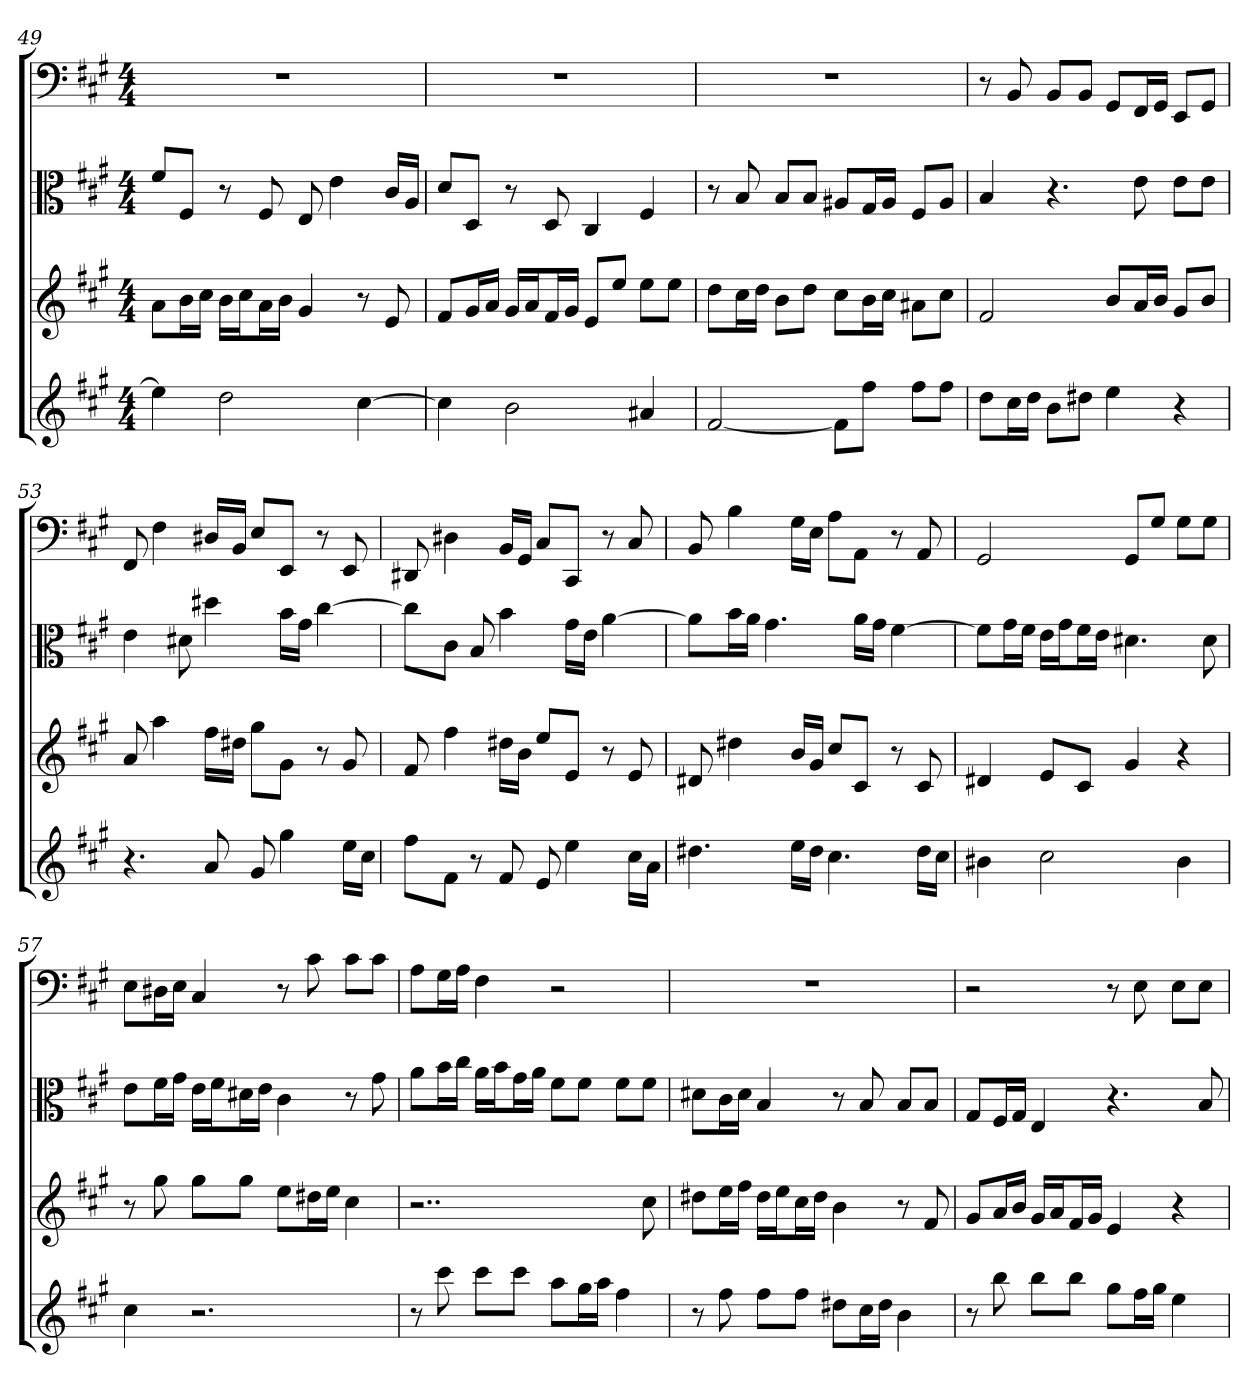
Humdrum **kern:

**kern	**kern	**kern	**kern
*part4	*part3	*part2	*part1
*staff4	*staff3	*staff2	*staff1
*	*	*clefC3	*clefF4
*k[f#c#g#]	*k[f#c#g#]	*k[f#c#g#]	*k[f#c#g#]
*A:	*A:	*A:	*A:
*M4/4	*M4/4	*M4/4	*M4/4
=49	=49	=49	=49
4ee]	8aL	8f#/L	1r
.	16bL	8F#/J	.
.	16cc#JJ	.	.
2dd	16bLL	8r	.
.	16cc#J	.	.
.	16aL	8F#	.
.	16bJJ	.	.
.	4g#	8E	.
.	.	4e	.
[4cc#	8r	.	.
.	8e	16c#/LL	.
.	.	16A/JJ	.
=50	=50	=50	=50
4cc#]	8f#L	8d/L	1r
.	16g#L	8D/J	.
.	16aJJ	.	.
2b	16g#LL	8r	.
.	16aJ	.	.
.	16f#L	8D	.
.	16g#JJ	.	.
.	8eL	4C#	.
.	8eeJ	.	.
4a#X	8eeL	4F#	.
.	8eeJ	.	.
=51	=51	=51	=51
[2f#	8ddL	8r	1r
.	16cc#L	8B	.
.	16ddJJ	.	.
.	8bL	8B/L	.
.	8ddJ	8B/J	.
8f#L]	8cc#L	8A#X/L	.
8ff#J	16bL	16G#/L	.
.	16cc#JJ	16A#/JJ	.
8ff#L	8a#XL	8F#/L	.
8ff#J	8cc#J	8A#/J	.
=52	=52	=52	=52
8ddL	2f#	4B	8r
16cc#L	.	.	8BB
16ddJJ	.	.	.
8bL	.	4.r	8BB/L
8dd#XJ	.	.	8BB/J
4ee	8bL	.	8GG#/L
.	16aL	8e	16FF#/L
.	16bJJ	.	16GG#/JJ
4r	8g#L	8e\L	8EE/L
.	8bJ	8e\J	8GG#/J
=53	=53	=53	=53
4.r	8a	4e	8FF#
.	4aa	.	4F#
.	.	8d#X	.
8a	16ff#LL	4dd#X	16D#X/LL
.	16dd#XJJ	.	16BB/JJ
8g#	8gg#L	.	8E/L
4gg#	8g#J	16b\LL	8EE/J
.	.	16g#\JJ	.
.	8r	[4cc#	8r
16eeLL	8g#	.	8EE
16cc#JJ	.	.	.
=54	=54	=54	=54
8ff#L	8f#	8cc#\L]	8DD#X
8f#J	4ff#	8c#\J	4D#X
8r	.	8B	.
8f#	16dd#XLL	4b	16BB/LL
.	16bJJ	.	16GG#/JJ
8e	8eeL	.	8C#/L
4ee	8eJ	16g#\LL	8CC#/J
.	.	16e\JJ	.
.	8r	[4a	8r
16cc#LL	8e	.	8C#
16aJJ	.	.	.
=55	=55	=55	=55
4.dd#X	8d#X	8a\L]	8BB
.	4dd#X	16b\L	4B
.	.	16a\JJ	.
.	.	4.g#	.
16eeLL	16bLL	.	16G#\LL
16dd#JJ	16g#JJ	.	16E\JJ
4.cc#	8cc#L	.	8A\L
.	8c#J	16a\LL	8AA\J
.	.	16g#\JJ	.
.	8r	[4f#	8r
16dd#LL	8c#	.	8AA
16cc#JJ	.	.	.
=56	=56	=56	=56
4b#X	4d#X	8f#\L]	2GG#
.	.	16g#\L	.
.	.	16f#\JJ	.
2cc#	8eL	16e\LL	.
.	.	16g#\J	.
.	8c#J	16f#\L	.
.	.	16e\JJ	.
.	4g#	4.d#X	8GG#/L
.	.	.	8G#/J
4b#	4r	.	8G#\L
.	.	8d#	8G#\J
=57	=57	=57	=57
4cc#	8r	8e\L	8E\L
.	8gg#	16f#\L	16D#X\L
.	.	16g#\JJ	16E\JJ
2.r	8gg#L	16e\LL	4C#
.	.	16f#\J	.
.	8gg#J	16d#X\L	.
.	.	16e\JJ	.
.	8eeL	4c#	8r
.	16dd#XL	.	8c#
.	16eeJJ	.	.
.	4cc#	8r	8c#\L
.	.	8g#	8c#\J
=58	=58	=58	=58
8r	2..r	8a\L	8A\L
8ccc#	.	16b\L	16G#\L
.	.	16cc#\JJ	16A\JJ
8ccc#L	.	16a\LL	4F#
.	.	16b\J	.
8ccc#J	.	16g#\L	.
.	.	16a\JJ	.
8aaL	.	8f#\L	2r
16gg#L	.	8f#\J	.
16aaJJ	.	.	.
4ff#	.	8f#\L	.
.	8cc#	8f#\J	.
=59	=59	=59	=59
8r	8dd#XL	8d#X\L	1r
8ff#	16eeL	16c#\L	.
.	16ff#JJ	16d#\JJ	.
8ff#L	16dd#LL	4B	.
.	16eeJ	.	.
8ff#J	16cc#L	.	.
.	16dd#JJ	.	.
8dd#XL	4b	8r	.
16cc#L	.	8B	.
16dd#JJ	.	.	.
4b	8r	8B/L	.
.	8f#	8B/J	.
=60	=60	=60	=60
8r	8g#L	8G#/L	2r
8bb	16aL	16F#/L	.
.	16bJJ	16G#/JJ	.
8bbL	16g#LL	4E	.
.	16aJ	.	.
8bbJ	16f#L	.	.
.	16g#JJ	.	.
8gg#L	4e	4.r	8r
16ff#L	.	.	8E
16gg#JJ	.	.	.
4ee	4r	.	8E\L
.	.	8B	8E\J
=	=	=	=
*-	*-	*-	*-
